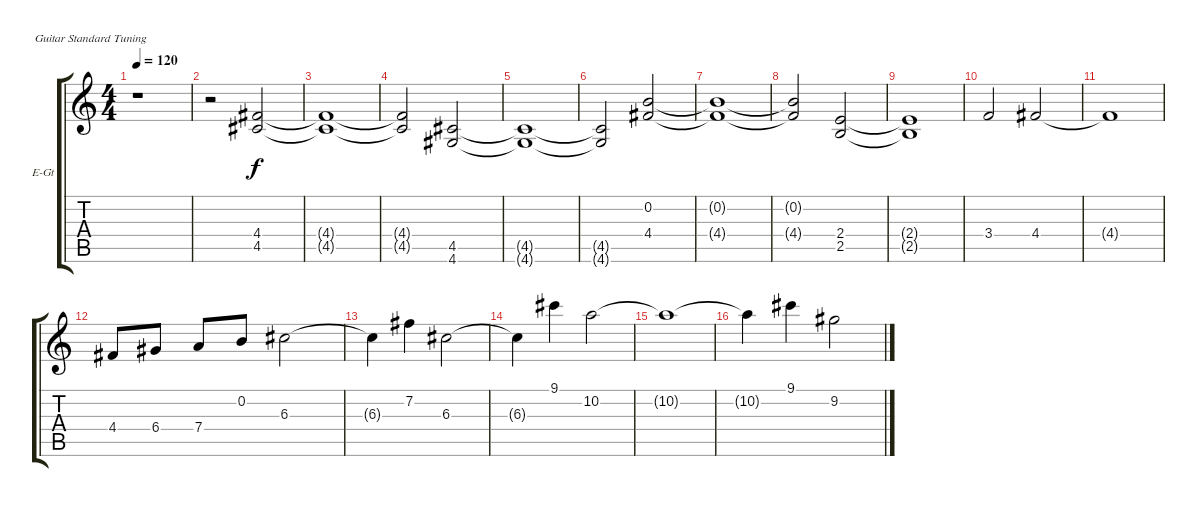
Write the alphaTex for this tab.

\bracketExtendMode groupsimilarinstruments
\firstSystemTrackNameOrientation horizontal
\otherSystemsTrackNameOrientation horizontal
\track ("Гитара 2" "E-Gt") {instrument distortionguitar}
\staff {score tabs}
\tuning (E4 B3 G3 D3 A2 E2)
\ts (4 4)
\tempo 120
\clef g2
\ks c
r.1{dy f} |
r.2 (4.4 4.5).2 |
(4.4{t} 4.5{t}).1 |
(4.4{t} 4.5{t}).2 (4.5 4.6).2 |
(4.5{t} 4.6{t}).1 |
(4.5{t} 4.6{t}).2 (0.2 4.4).2 |
(0.2{t} 4.4{t}).1 |
(0.2{t} 4.4{t}).2 (2.4 2.5).2 |
(2.4{t} 2.5{t}).1 |
3.4.2 4.4.2 |
4.4{t}.1 |
4.4.8 6.4.8 7.4.8 0.2.8 6.3.2 |
6.3{t}.4 7.2.4 6.3.2 |
6.3{t}.4 9.1.4 10.2.2 |
10.2{t}.1 |
10.2{t}.4 9.1.4 9.2.2
